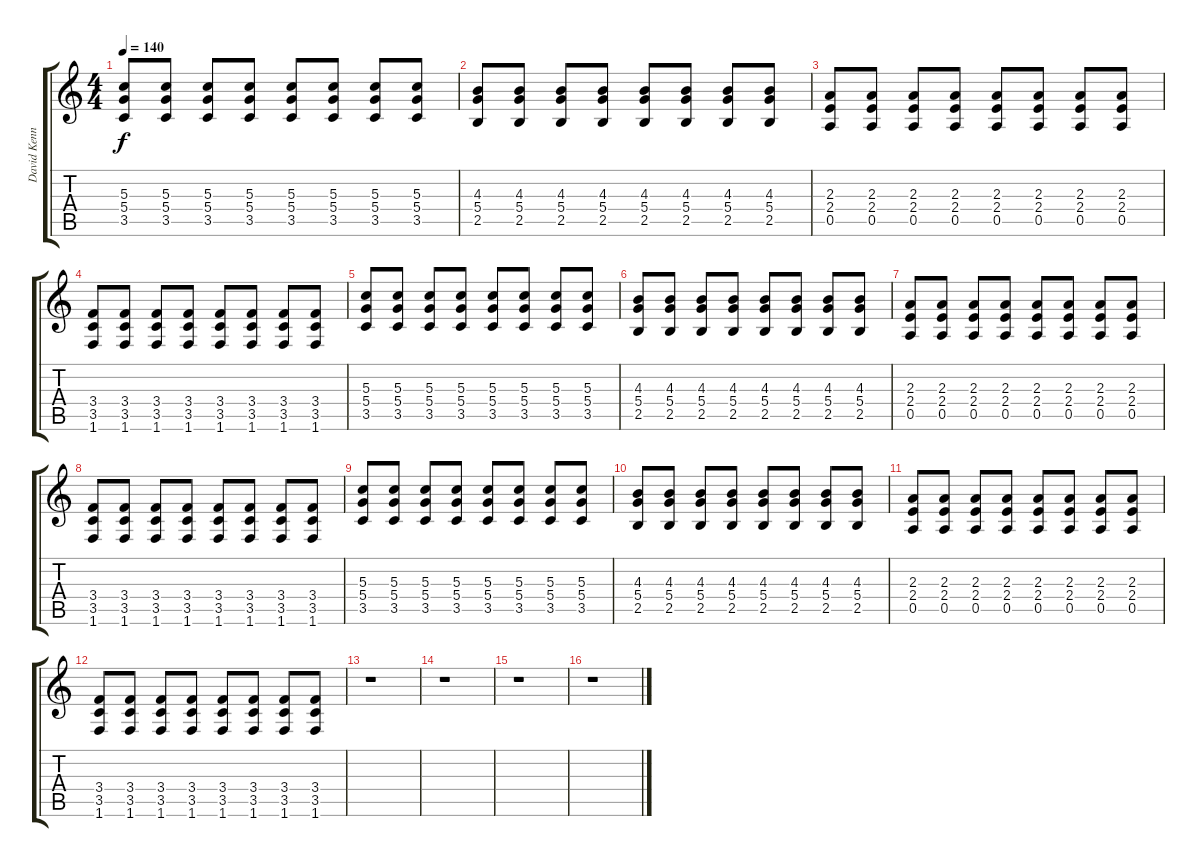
\track ("David Kennedy" "David Kenn") {instrument distortionguitar}
\staff {score tabs}
\tuning (E4 B3 G3 D3 A2 E2) {hide}
\ts (4 4)
\tempo 140
\clef g2
\ks c
(5.3 5.4 3.5).8{dy f} (5.3 5.4 3.5).8 (5.3 5.4 3.5).8 (5.3 5.4 3.5).8 (5.3 5.4 3.5).8 (5.3 5.4 3.5).8 (5.3 5.4 3.5).8 (5.3 5.4 3.5).8 |
(4.3 5.4 2.5).8 (4.3 5.4 2.5).8 (4.3 5.4 2.5).8 (4.3 5.4 2.5).8 (4.3 5.4 2.5).8 (4.3 5.4 2.5).8 (4.3 5.4 2.5).8 (4.3 5.4 2.5).8 |
(2.3 2.4 0.5).8 (2.3 2.4 0.5).8 (2.3 2.4 0.5).8 (2.3 2.4 0.5).8 (2.3 2.4 0.5).8 (2.3 2.4 0.5).8 (2.3 2.4 0.5).8 (2.3 2.4 0.5).8 |
(3.4 3.5 1.6).8 (3.4 3.5 1.6).8 (3.4 3.5 1.6).8 (3.4 3.5 1.6).8 (3.4 3.5 1.6).8 (3.4 3.5 1.6).8 (3.4 3.5 1.6).8 (3.4 3.5 1.6).8 |
(5.3 5.4 3.5).8 (5.3 5.4 3.5).8 (5.3 5.4 3.5).8 (5.3 5.4 3.5).8 (5.3 5.4 3.5).8 (5.3 5.4 3.5).8 (5.3 5.4 3.5).8 (5.3 5.4 3.5).8 |
(4.3 5.4 2.5).8 (4.3 5.4 2.5).8 (4.3 5.4 2.5).8 (4.3 5.4 2.5).8 (4.3 5.4 2.5).8 (4.3 5.4 2.5).8 (4.3 5.4 2.5).8 (4.3 5.4 2.5).8 |
(2.3 2.4 0.5).8 (2.3 2.4 0.5).8 (2.3 2.4 0.5).8 (2.3 2.4 0.5).8 (2.3 2.4 0.5).8 (2.3 2.4 0.5).8 (2.3 2.4 0.5).8 (2.3 2.4 0.5).8 |
(3.4 3.5 1.6).8 (3.4 3.5 1.6).8 (3.4 3.5 1.6).8 (3.4 3.5 1.6).8 (3.4 3.5 1.6).8 (3.4 3.5 1.6).8 (3.4 3.5 1.6).8 (3.4 3.5 1.6).8 |
(5.3 5.4 3.5).8 (5.3 5.4 3.5).8 (5.3 5.4 3.5).8 (5.3 5.4 3.5).8 (5.3 5.4 3.5).8 (5.3 5.4 3.5).8 (5.3 5.4 3.5).8 (5.3 5.4 3.5).8 |
(4.3 5.4 2.5).8 (4.3 5.4 2.5).8 (4.3 5.4 2.5).8 (4.3 5.4 2.5).8 (4.3 5.4 2.5).8 (4.3 5.4 2.5).8 (4.3 5.4 2.5).8 (4.3 5.4 2.5).8 |
(2.3 2.4 0.5).8 (2.3 2.4 0.5).8 (2.3 2.4 0.5).8 (2.3 2.4 0.5).8 (2.3 2.4 0.5).8 (2.3 2.4 0.5).8 (2.3 2.4 0.5).8 (2.3 2.4 0.5).8 |
(3.4 3.5 1.6).8 (3.4 3.5 1.6).8 (3.4 3.5 1.6).8 (3.4 3.5 1.6).8 (3.4 3.5 1.6).8 (3.4 3.5 1.6).8 (3.4 3.5 1.6).8 (3.4 3.5 1.6).8 |
r.1 |
r.1 |
r.1 |
r.1
